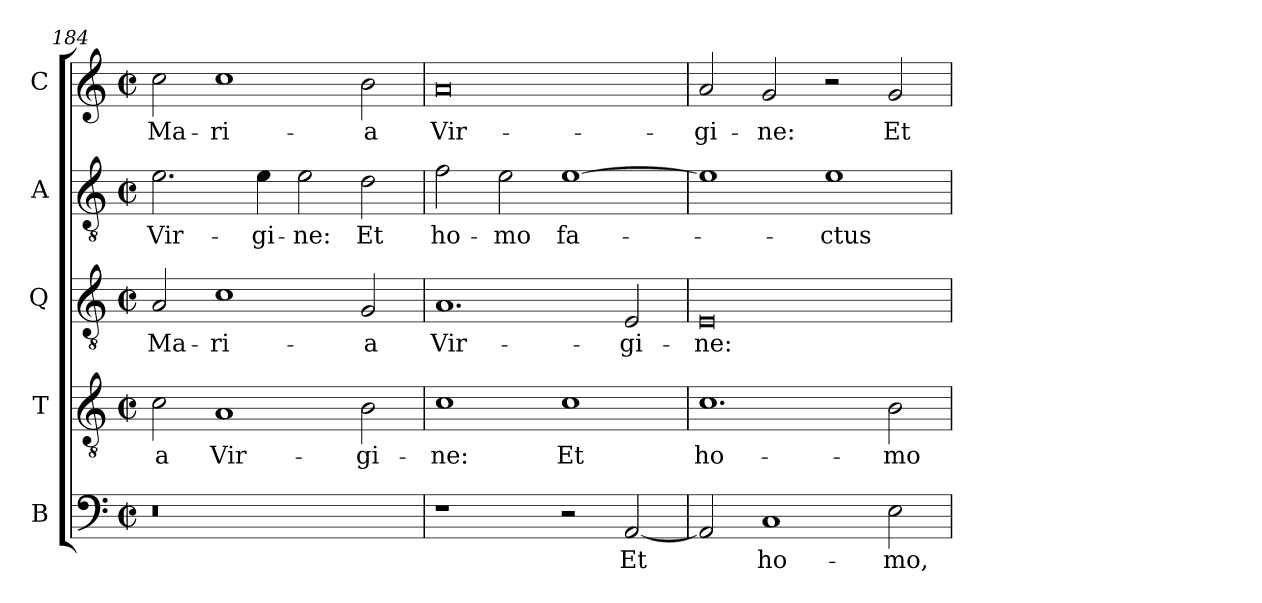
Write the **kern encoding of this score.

**kern	**text	**kern	**text	**kern	**text	**kern	**text	**kern	**text
*part5	*part5	*part4	*part4	*part3	*part3	*part2	*part2	*part1	*part1
*staff5	*staff5	*staff4	*staff4	*staff3	*staff3	*staff2	*staff2	*staff1	*staff1
*I"B	*	*I"T	*	*I"Q	*	*I"A	*	*I"C	*
*I'B	*	*I'T	*	*I'Q	*	*I'A	*	*I'C	*
*clefF4	*	*clefGv2	*	*clefGv2	*	*clefGv2	*	*clefG2	*
*M2/2	*	*M2/2	*	*M2/2	*	*M2/2	*	*M2/2	*
*met(c|)	*	*met(c|)	*	*met(c|)	*	*met(c|)	*	*met(c|)	*
=184	=184	=184	=184	=184	=184	=184	=184	=184	=184
!	!	!	!LO:LY:b:cj	!	!LO:LY:b:cj	!	!LO:LY:b:cj	!	!LO:LY:b:cj
0r	.	2c\	-a	2A/	Ma-	2.e\	Vir-	2cc\	Ma-
!	!	!	!LO:LY:b:cj	!	!LO:LY:b:cj	!	!	!	!LO:LY:b:cj
.	.	1A	Vir-	1c	-ri-	.	.	1cc	-ri-
!	!	!	!	!	!	!	!LO:LY:b	!	!
.	.	.	.	.	.	4e\	-gi-	.	.
!	!	!	!	!	!	!	!LO:LY:b:rj	!	!
.	.	.	.	.	.	2e\	-ne:	.	.
!	!	!	!LO:LY:b:cj	!	!LO:LY:b:cj	!	!LO:LY:b:cj	!	!LO:LY:b:cj
.	.	2B\	-gi-	2G/	-a	2d\	Et	2b\	-a
=185	=185	=185	=185	=185	=185	=185	=185	=185	=185
!	!	!	!LO:LY:b:cj	!	!LO:LY:b:cj	!	!LO:LY:b:cj	!	!LO:LY:b:cj
1r	.	1c	-ne:	1.A	Vir-	2f\	ho-	0a	Vir-
!	!	!	!	!	!	!	!LO:LY:b:cj	!	!
.	.	.	.	.	.	2e\	-mo	.	.
!	!	!	!LO:LY:b:cj	!	!	!	!LO:LY:b:cj	!	!
2r	.	1c	Et	.	.	[>1e	fa-	.	.
!	!LO:LY:b:cj	!	!	!	!LO:LY:b:cj	!	!	!	!
[<2AA/	Et	.	.	2E/	-gi-	.	.	.	.
=186	=186	=186	=186	=186	=186	=186	=186	=186	=186
!	!	!	!LO:LY:b:cj	!	!LO:LY:b:cj	!	!	!	!LO:LY:b:cj
2AA/]	.	1.c	ho-	0E	-ne:	1e]	.	2a/	-gi-
!	!LO:LY:b:cj	!	!	!	!	!	!	!	!LO:LY:b:cj
1C	ho-	.	.	.	.	.	.	2g/	-ne:
!	!	!	!	!	!	!	!LO:LY:b:cj	!	!
.	.	.	.	.	.	1e	-ctus	2r	.
!	!LO:LY:b:cj	!	!LO:LY:b:cj	!	!	!	!	!	!LO:LY:b:cj
2E\	-mo,	2B\	-mo	.	.	.	.	2g/	Et
=	=	=	=	=	=	=	=	=	=
*-	*-	*-	*-	*-	*-	*-	*-	*-	*-
